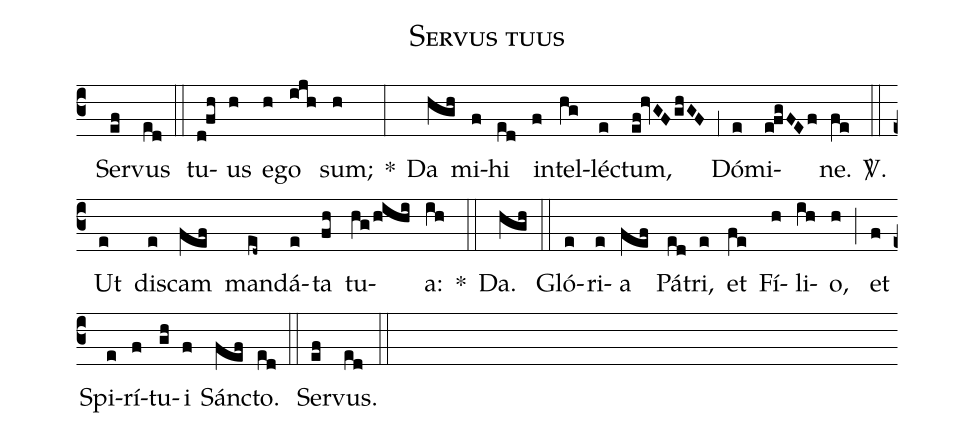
name:Servus tuus;
office-part:Responsorium;
mode:8;
%%
(c3) () Ser(ef)vus(ed) (::) tu(d!fh)us(h) e(h)go(ijh) sum;(h) *(:) Da(hgh) mi(f)hi(ed) in(f)tel(hg)lé(e)ctum,(ef!hvGF/ghGF) (;1) Dó(e)mi(e!fgFEf)ne.(fe) <sp>V/</sp>.(::) Ut(e) di(e)scam(fef) man(ed~)dá(e)ta(fh) tu(hg/hihi)a:(ih) *(::) Da.(hgh) (::) Gló(e)ri(e)a(fef) Pá(ed)tri,(e) et(fe) Fí(h)li(ih)o,(h) (;) et(f) Spi(e)rí(f)tu(gh)i(f) Sán(fef)cto.(ed) (::) Ser(ef)vus.(ed) (::)
